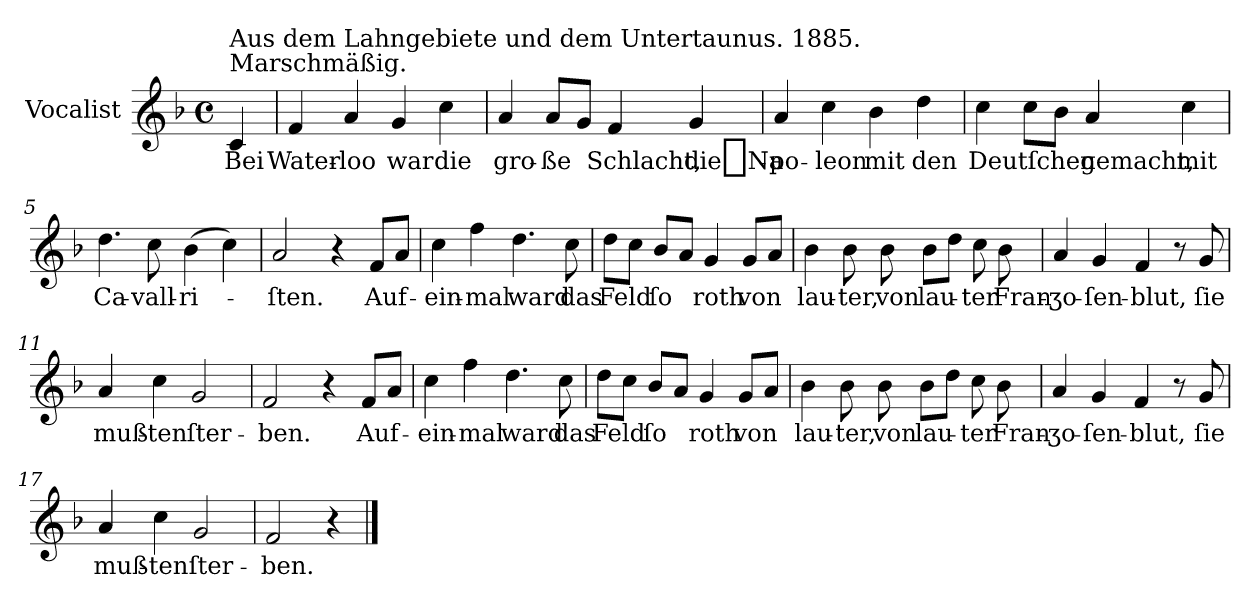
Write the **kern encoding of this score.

**kern	**text
*part1	*part1
*staff1	*staff1
*I"Vocalist	*
*k[b-]	*
*F:	*
*M4/4	*
*met(c)	*
=	=
!LO:TX:a:t=Marschmäßig.	!
!LO:TX:a:t=Aus dem Lahngebiete und dem Untertaunus. 1885.	!
4c	Bei
=1	=1
4f	Water-
4a	-loo
4g	war
4cc	die
=2	=2
4a	gro-
8aL	-ße
8gJ	.
4f	Schlacht,
4g	die_Na-
=3	=3
4a	-po-
4cc	-leon
4b-	mit
4dd	den
=4	=4
4cc	Deutſchen
8ccL	.
8b-J	.
4a	gemacht,
4cc	mit
=5	=5
4.dd	Ca-
8cc	-vall-
(4b-	-ri-
4cc)	.
=6	=6
2a	-ſten.
4r	.
8fL	Auf-
8aJ	.
=7	=7
4cc	-ein-
4ff	-mal
4.dd	ward
8cc	das
=8	=8
8ddL	Feld
8ccJ	.
8b-L	ſo
8aJ	.
4g	roth
8gL	von
8aJ	.
=9	=9
4b-	lau-
8b-	-ter,
8b-	von
8b-L	lau-
8ddJ	.
8cc	-ter
8b-	Fran-
=10	=10
4a	-ʒo-
4g	-ſen-
4f	-blut,
8r	.
8g	ſie
=11	=11
4a	muß-
4cc	-ten
2g	ſter-
=12	=12
2f	-ben.
4r	.
8fL	Auf-
8aJ	.
=13	=13
4cc	-ein-
4ff	-mal
4.dd	ward
8cc	das
=14	=14
8ddL	Feld
8ccJ	.
8b-L	ſo
8aJ	.
4g	roth
8gL	von
8aJ	.
=15	=15
4b-	lau-
8b-	-ter,
8b-	von
8b-L	lau-
8ddJ	.
8cc	-ter
8b-	Fran-
=16	=16
4a	-ʒo-
4g	-ſen-
4f	-blut,
8r	.
8g	ſie
=17	=17
4a	muß-
4cc	-ten
2g	ſter-
=18	=18
2f	-ben.
4r	.
==	==
*-	*-
